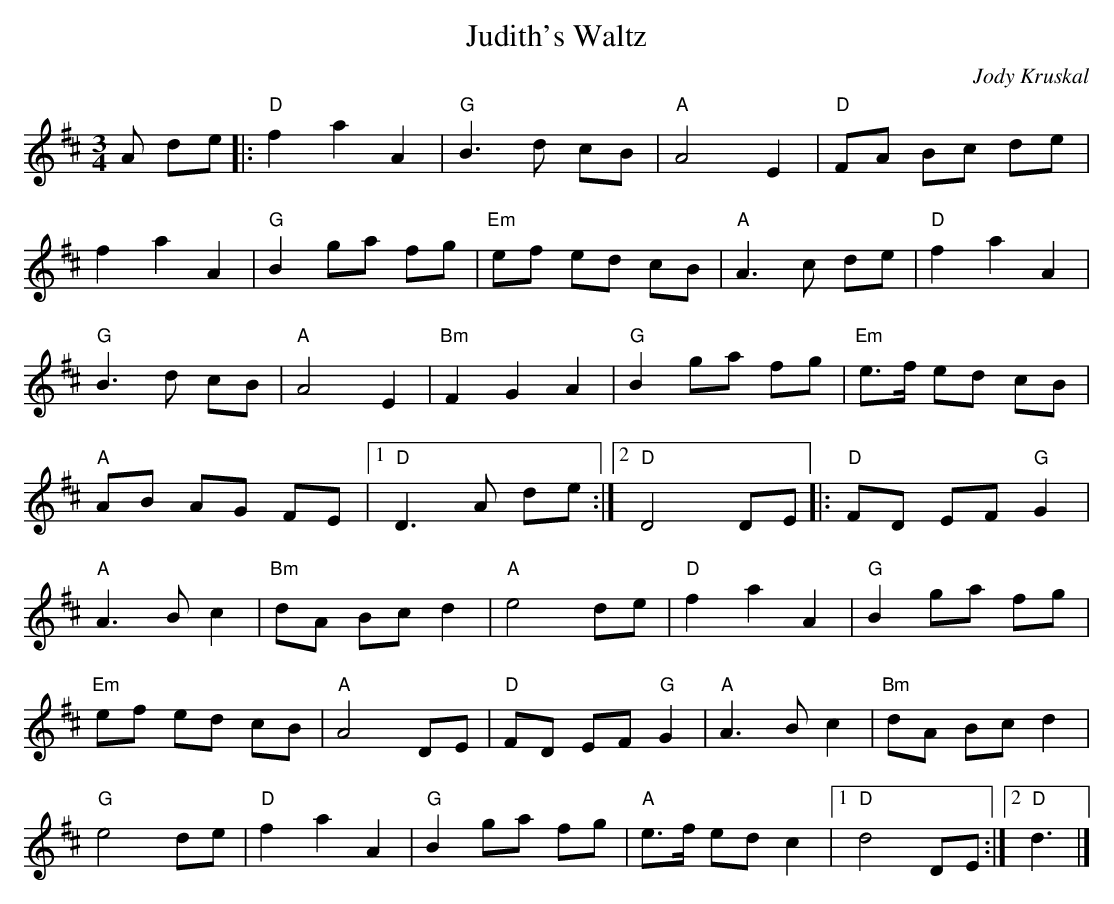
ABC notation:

X:1
T:Judith's Waltz
M:3/4
L:1/8
C:Jody Kruskal
K:D
A de |: "D"f2a2A2 | "G"B3 d cB | "A"A4E2 | "D"FA Bc de |
f2a2A2 | "G"B2 ga fg | "Em"ef ed cB | "A"A3 c de | "D" f2a2A2 |
"G"B3 d cB | "A"A4 E2 | "Bm"F2G2A2 | "G"B2ga fg | "Em"e>f ed cB |
"A"AB AG FE |1 "D"D3 A de :|2 "D"D4 DE |: "D"FD EF "G"G2 |
"A"A3Bc2 | "Bm"dA Bc d2 | "A" e4 de | "D"f2a2A2 | "G"B2 ga fg |
"Em"ef ed cB | "A"A4DE | "D"FD EF "G"G2 | "A"A3Bc2 | "Bm"dA Bc d2 |
"G"e4 de | "D"f2a2A2 | "G"B2ga fg | "A"e>f ed c2 |1 "D"d4 DE :|2 "D"d3 |]
